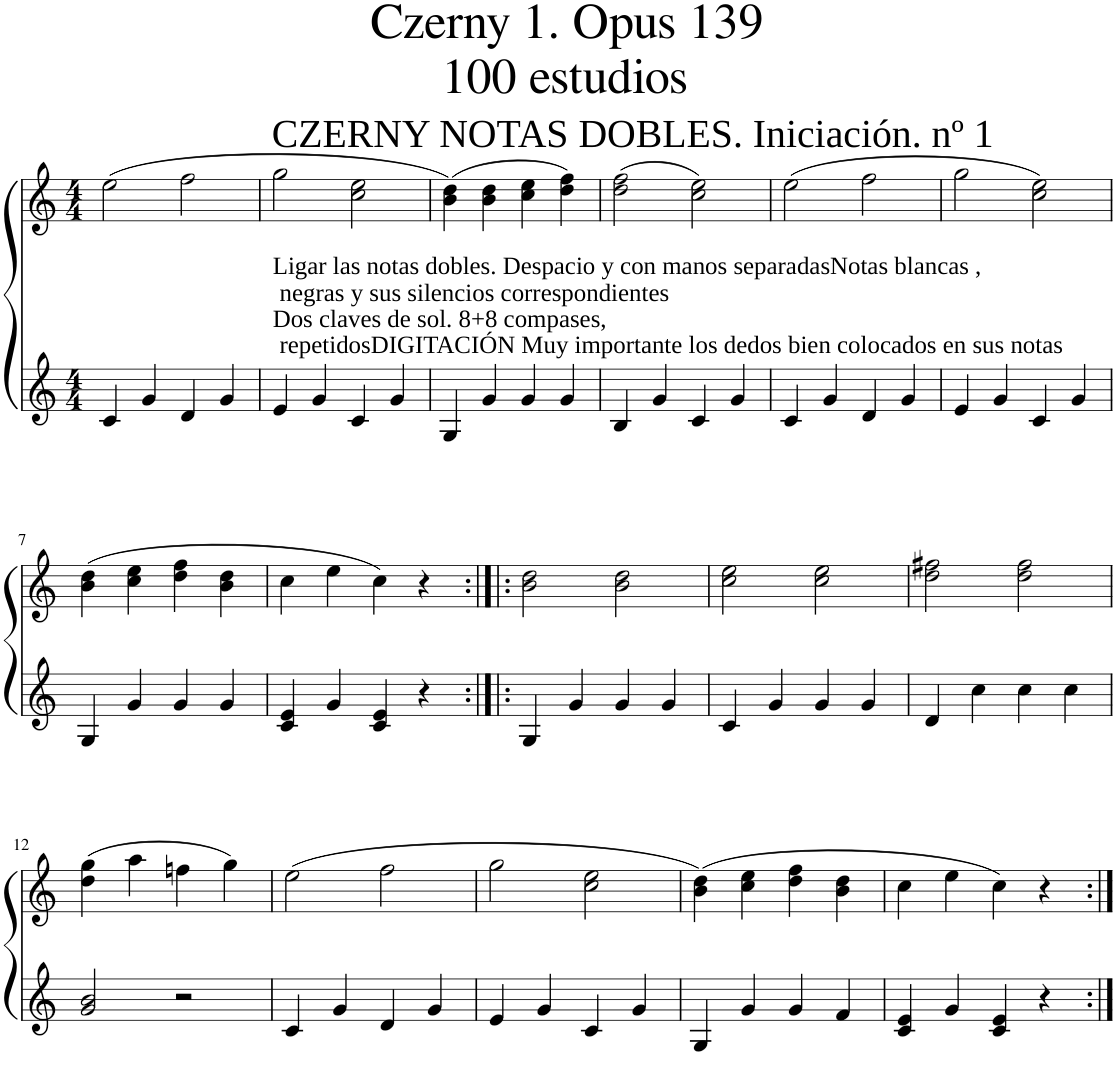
**kern	**kern
*part1	*part1
*staff2	*staff1
*I"Piano	*
*I'Pno.	*
*clefG2	*clefG2
*k[]	*k[]
*M4/4	*M4/4
=1	=1
4c/	(2ee\
4g/	.
4d/	2ff\
4g/	.
=2	=2
!	!LO:TX:a:t=CZERNY NOTAS DOBLES. Iniciación. nº 1
!	!LO:TX:b:t=Ligar las notas dobles. Despacio y con manos separadasNotas blancas ,
!	!LO:TX:b:t=negras y sus silencios correspondientes
!	!LO:TX:b:t=Dos claves de sol. 8+8 compases,
!	!LO:TX:b:t=repetidosDIGITACIÓN Muy importante los dedos bien colocados en sus notas
4e/	2gg\
4g/	.
4c/	2cc\ 2ee\
4g/	.
=3	=3
4G/	(4b\ 4dd\)
4g/	4b\ 4dd\
4g/	4cc\ 4ee\
4g/	4dd\ 4ff\)
=4	=4
4B/	(2dd\ 2ff\
4g/	.
4c/	2cc\ 2ee\)
4g/	.
=5	=5
4c/	(2ee\
4g/	.
4d/	2ff\
4g/	.
=6	=6
4e/	2gg\
4g/	.
4c/	2cc\ 2ee\)
4g/	.
!!LO:LB:g=z
=7	=7
4G/	(4b\ 4dd\
4g/	4cc\ 4ee\
4g/	4dd\ 4ff\
4g/	4b\ 4dd\
=8	=8
4c/ 4e/	4cc\
4g/	4ee\
4c/ 4e/	4cc\)
4r	4r
=9:|!|:	=9:|!|:
4G/	2b\ 2dd\
4g/	.
4g/	2b\ 2dd\
4g/	.
=10	=10
4c/	2cc\ 2ee\
4g/	.
4g/	2cc\ 2ee\
4g/	.
=11	=11
4d/	2dd\ 2ff#X\
4cc\	.
4cc\	2dd\ 2ff#\
4cc\	.
!!LO:LB:g=z
=12	=12
2g/ 2b/	(4dd\ 4gg\
.	4aa\
2r	4ffn\
.	4gg\)
=13	=13
4c/	(2ee\
4g/	.
4d/	2ff\
4g/	.
=14	=14
4e/	2gg\
4g/	.
4c/	2cc\ 2ee\
4g/	.
=15	=15
4G/	(4b\ 4dd\)
4g/	4cc\ 4ee\
4g/	4dd\ 4ff\
4f/	4b\ 4dd\
=16	=16
4c/ 4e/	4cc\
4g/	4ee\
4c/ 4e/	4cc\)
4r	4r
=:|!	=:|!
*-	*-
